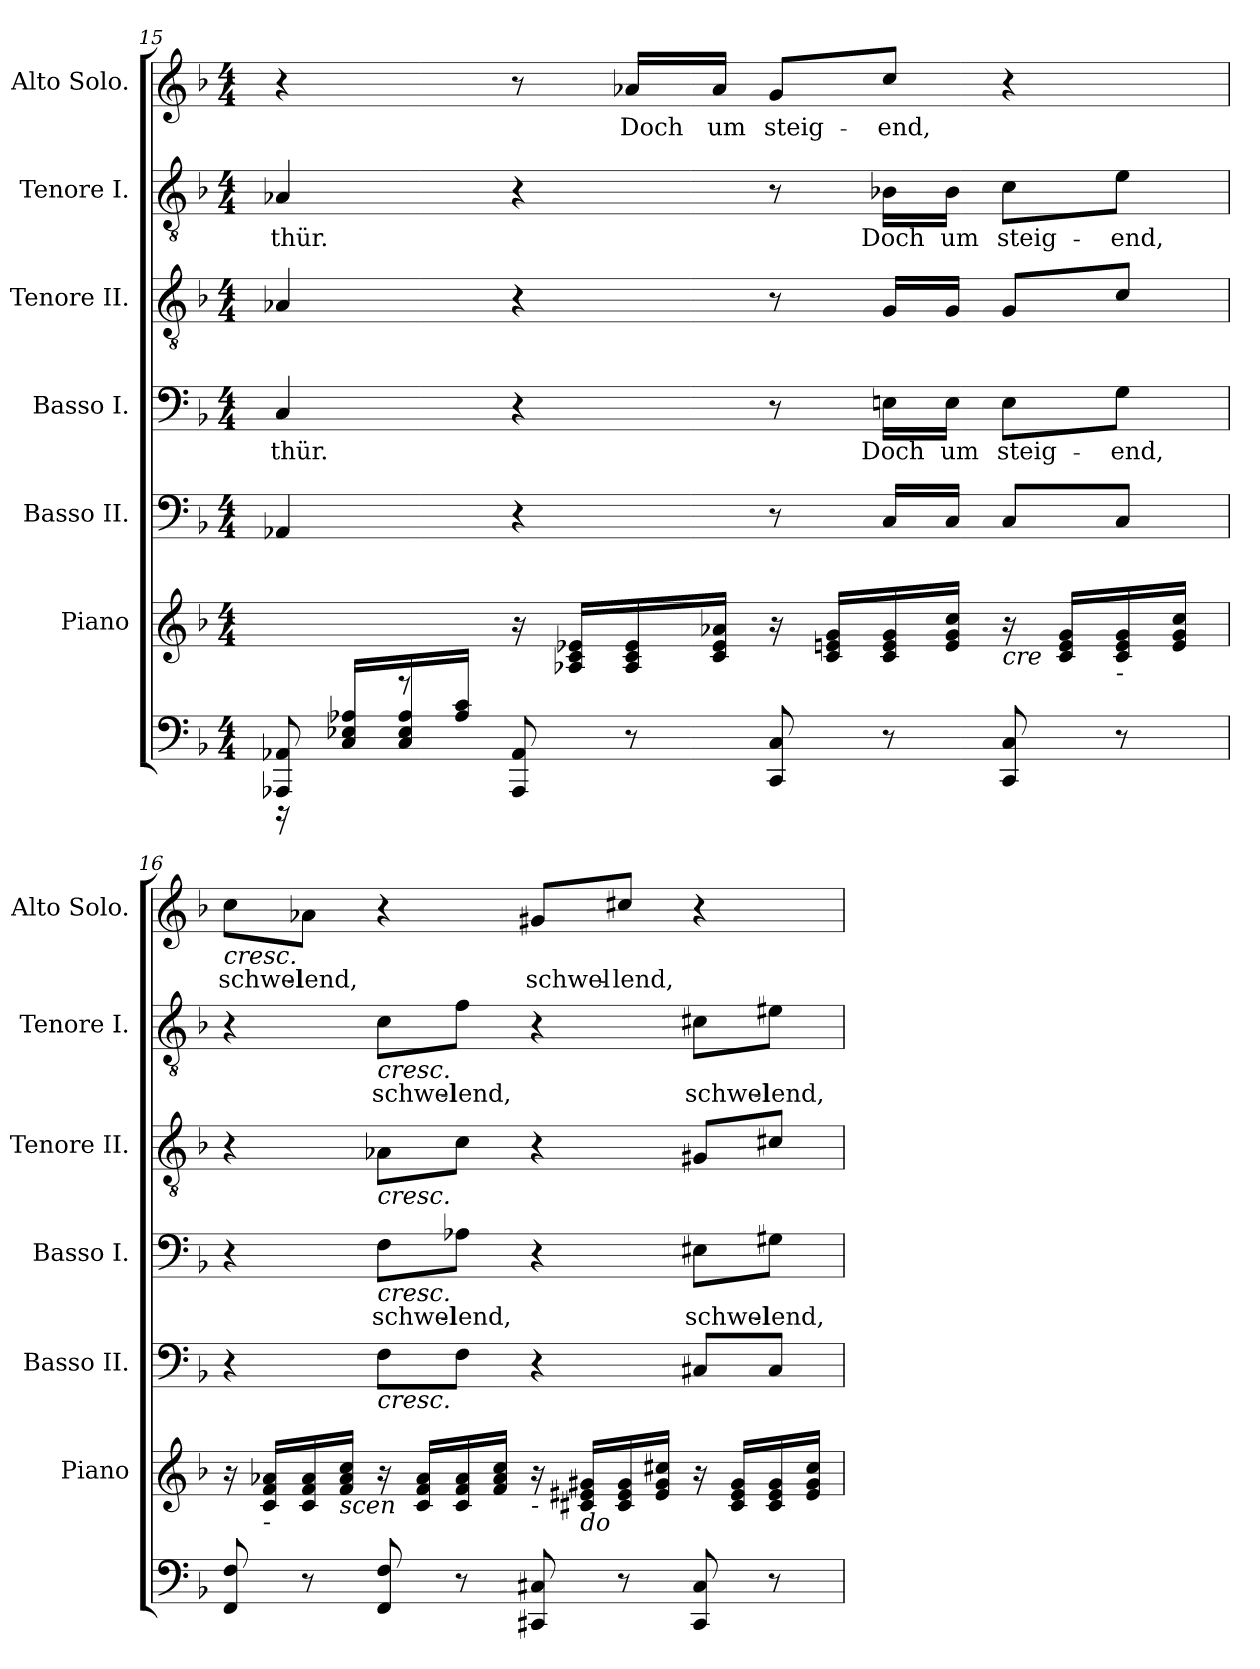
**kern	**kern	**kern	**kern	**text	**kern	**kern	**text	**kern	**text
*part7	*part6	*part5	*part4	*part4	*part3	*part2	*part2	*part1	*part1
*staff7	*staff6	*staff5	*staff4	*staff4	*staff3	*staff2	*staff2	*staff1	*staff1
*	*I"Piano	*I"Basso II.	*I"Basso I.	*	*I"Tenore II.	*I"Tenore I.	*	*I"Alto Solo.	*
*	*I'Piano	*I'Basso II.	*I'Basso I.	*	*I'Tenore II.	*I'Tenore I.	*	*I'Alto Solo.	*
!!LO:PB:g=z
*clefF4	*clefG2	*clefF4	*clefF4	*	*clefGv2	*clefGv2	*	*clefG2	*
*k[b-]	*k[b-]	*k[b-]	*k[b-]	*	*k[b-]	*k[b-]	*	*k[b-]	*
*F:	*F:	*F:	*F:	*	*F:	*F:	*	*F:	*
*M4/4	*M4/4	*M4/4	*M4/4	*	*M4/4	*M4/4	*	*M4/4	*
=15	=15	=15	=15	=15	=15	=15	=15	=15	=15
*^	*	*	*	*	*	*	*	*	*
!	!	!	!	!	!LO:LY:b:color=#000000	!	!	!	!	!
!	!	!	!	!	!	!	!	!LO:LY:b:color=#000000	!	!
8AAA-Xi/ 8AA-Xi	16r	4ryy	4AA-Xi/	4Ci/	-thür.	4A-Xi/	4A-Xi/	-thür.	4r	.
.	16Ci/ 16E-Xi 16A-XiLL	.	.	.	.	.	.	.	.	.
8r	16Ci/ 16E-i 16A-i	.	.	.	.	.	.	.	.	.
.	16A-i/ 16ciJJ	.	.	.	.	.	.	.	.	.
8AAA-i/ 8AA-i	2.ryy	16r	4r	4r	.	4r	4r	.	8r	.
.	.	16A-Xi/ 16ci 16e-XiLL	.	.	.	.	.	.	.	.
!	!	!	!	!	!	!	!	!	!	!LO:LY:b:color=#000000
8r	.	16A-i/ 16ci 16e-i	.	.	.	.	.	.	16a-Xi/LL	Doch
!	!	!	!	!	!	!	!	!	!	!LO:LY:b:color=#000000
.	.	16ci/ 16e-i 16a-XiJJ	.	.	.	.	.	.	16a-i/JJ	um
!	!	!	!	!	!	!	!	!	!	!LO:LY:b:color=#000000
8CCi/ 8Ci	.	16r	8r	8r	.	8r	8r	.	8gi/L	steig-
.	.	16ci/ 16eni 16giLL	.	.	.	.	.	.	.	.
!	!	!	!	!	!LO:LY:b:color=#000000	!	!	!	!	!
!	!	!	!	!	!	!	!	!LO:LY:b:color=#000000	!	!
!	!	!	!	!	!	!	!	!	!	!LO:LY:b:color=#000000
8r	.	16ci/ 16ei 16gi	16Ci/LL	16Eni\LL	Doch	16Gi/LL	16B-Xi\LL	Doch	8cci/J	-end,
!	!	!	!	!	!LO:LY:b:color=#000000	!	!	!	!	!
!	!	!	!	!	!	!	!	!LO:LY:b:color=#000000	!	!
.	.	16ei/ 16gi 16cciJJ	16Ci/JJ	16Ei\JJ	um	16Gi/JJ	16B-i\JJ	um	.	.
!	!	!	!	!	!LO:LY:b:color=#000000	!	!	!	!	!
!	!	!LO:TX:b:i:t=cre	!	!	!	!	!	!	!	!
!	!	!	!	!	!	!	!	!LO:LY:b:color=#000000	!	!
8CCi/ 8Ci	.	16r	8Ci/L	8Ei\L	steig-	8Gi/L	8ci\L	steig-	4r	.
.	.	16ci/ 16ei 16giLL	.	.	.	.	.	.	.	.
!	!	!	!	!	!LO:LY:b:color=#000000	!	!	!	!	!
!	!	!LO:TX:b:i:t=-	!	!	!	!	!	!	!	!
!	!	!	!	!	!	!	!	!LO:LY:b:color=#000000	!	!
8r	.	16ci/ 16ei 16gi	8Ci/J	8Gi\J	-end,	8ci/J	8ei\J	-end,	.	.
.	.	16ei/ 16gi 16cciJJ	.	.	.	.	.	.	.	.
*v	*v	*	*	*	*	*	*	*	*	*
=16	=16	=16	=16	=16	=16	=16	=16	=16	=16
!	!	!	!	!	!	!	!	!LO:TX:b:i:t=cresc.	!
!	!	!	!	!	!	!	!	!	!LO:LY:b:color=#000000
8FFi/ 8Fi	16r	4r	4r	.	4r	4r	.	8cci\L	schwel-
!	!LO:TX:b:i:t=-	!	!	!	!	!	!	!	!
.	16ci/ 16fi 16a-XiLL	.	.	.	.	.	.	.	.
!	!	!	!	!	!	!	!	!	!LO:LY:b:color=#000000
8r	16ci/ 16fi 16a-i	.	.	.	.	.	.	8a-Xi\J	-lend,
!	!LO:TX:b:i:t=scen	!	!	!	!	!	!	!	!
.	16fi/ 16a-i 16cciJJ	.	.	.	.	.	.	.	.
!	!	!	!	!LO:LY:b:color=#000000	!	!	!	!	!
!	!	!	!	!	!	!LO:TX:b:i:t=cresc.	!	!	!
!	!	!	!	!	!LO:TX:b:i:t=cresc.	!	!	!	!
!	!	!	!LO:TX:b:i:t=cresc.	!	!	!	!	!	!
!	!	!LO:TX:b:i:t=cresc.	!	!	!	!	!	!	!
!	!	!	!	!	!	!	!LO:LY:b:color=#000000	!	!
8FFi/ 8Fi	16r	8Fi\L	8Fi\L	schwel-	8A-Xi\L	8ci\L	schwel-	4r	.
.	16ci/ 16fi 16a-iLL	.	.	.	.	.	.	.	.
!	!	!	!	!LO:LY:b:color=#000000	!	!	!	!	!
!	!	!	!	!	!	!	!LO:LY:b:color=#000000	!	!
8r	16ci/ 16fi 16a-i	8Fi\J	8A-Xi\J	-lend,	8ci\J	8fi\J	-lend,	.	.
.	16fi/ 16a-i 16cciJJ	.	.	.	.	.	.	.	.
!	!LO:TX:b:i:t=-	!	!	!	!	!	!	!	!
!	!	!	!	!	!	!	!	!	!LO:LY:b:color=#000000
8CC#Xi/ 8C#Xi	16r	4r	4r	.	4r	4r	.	8g#Xi/L	schwel-
!	!LO:TX:b:i:t=do	!	!	!	!	!	!	!	!
.	16c#Xi/ 16e#Xi 16g#XiLL	.	.	.	.	.	.	.	.
!	!	!	!	!	!	!	!	!	!LO:LY:b:color=#000000
8r	16c#i/ 16e#i 16g#i	.	.	.	.	.	.	8cc#Xi/J	-lend,
.	16e#i/ 16g#i 16cc#XiJJ	.	.	.	.	.	.	.	.
!	!	!	!	!LO:LY:b:color=#000000	!	!	!	!	!
!	!	!	!	!	!	!	!LO:LY:b:color=#000000	!	!
8CC#i/ 8C#i	16r	8C#Xi/L	8E#Xi\L	schwel-	8G#Xi/L	8c#Xi\L	schwel-	4r	.
.	16c#i/ 16e#i 16g#iLL	.	.	.	.	.	.	.	.
!	!	!	!	!LO:LY:b:color=#000000	!	!	!	!	!
!	!	!	!	!	!	!	!LO:LY:b:color=#000000	!	!
8r	16c#i/ 16e#i 16g#i	8C#i/J	8G#Xi\J	-lend,	8c#Xi/J	8e#Xi\J	-lend,	.	.
.	16e#i/ 16g#i 16cc#iJJ	.	.	.	.	.	.	.	.
=	=	=	=	=	=	=	=	=	=
*-	*-	*-	*-	*-	*-	*-	*-	*-	*-
